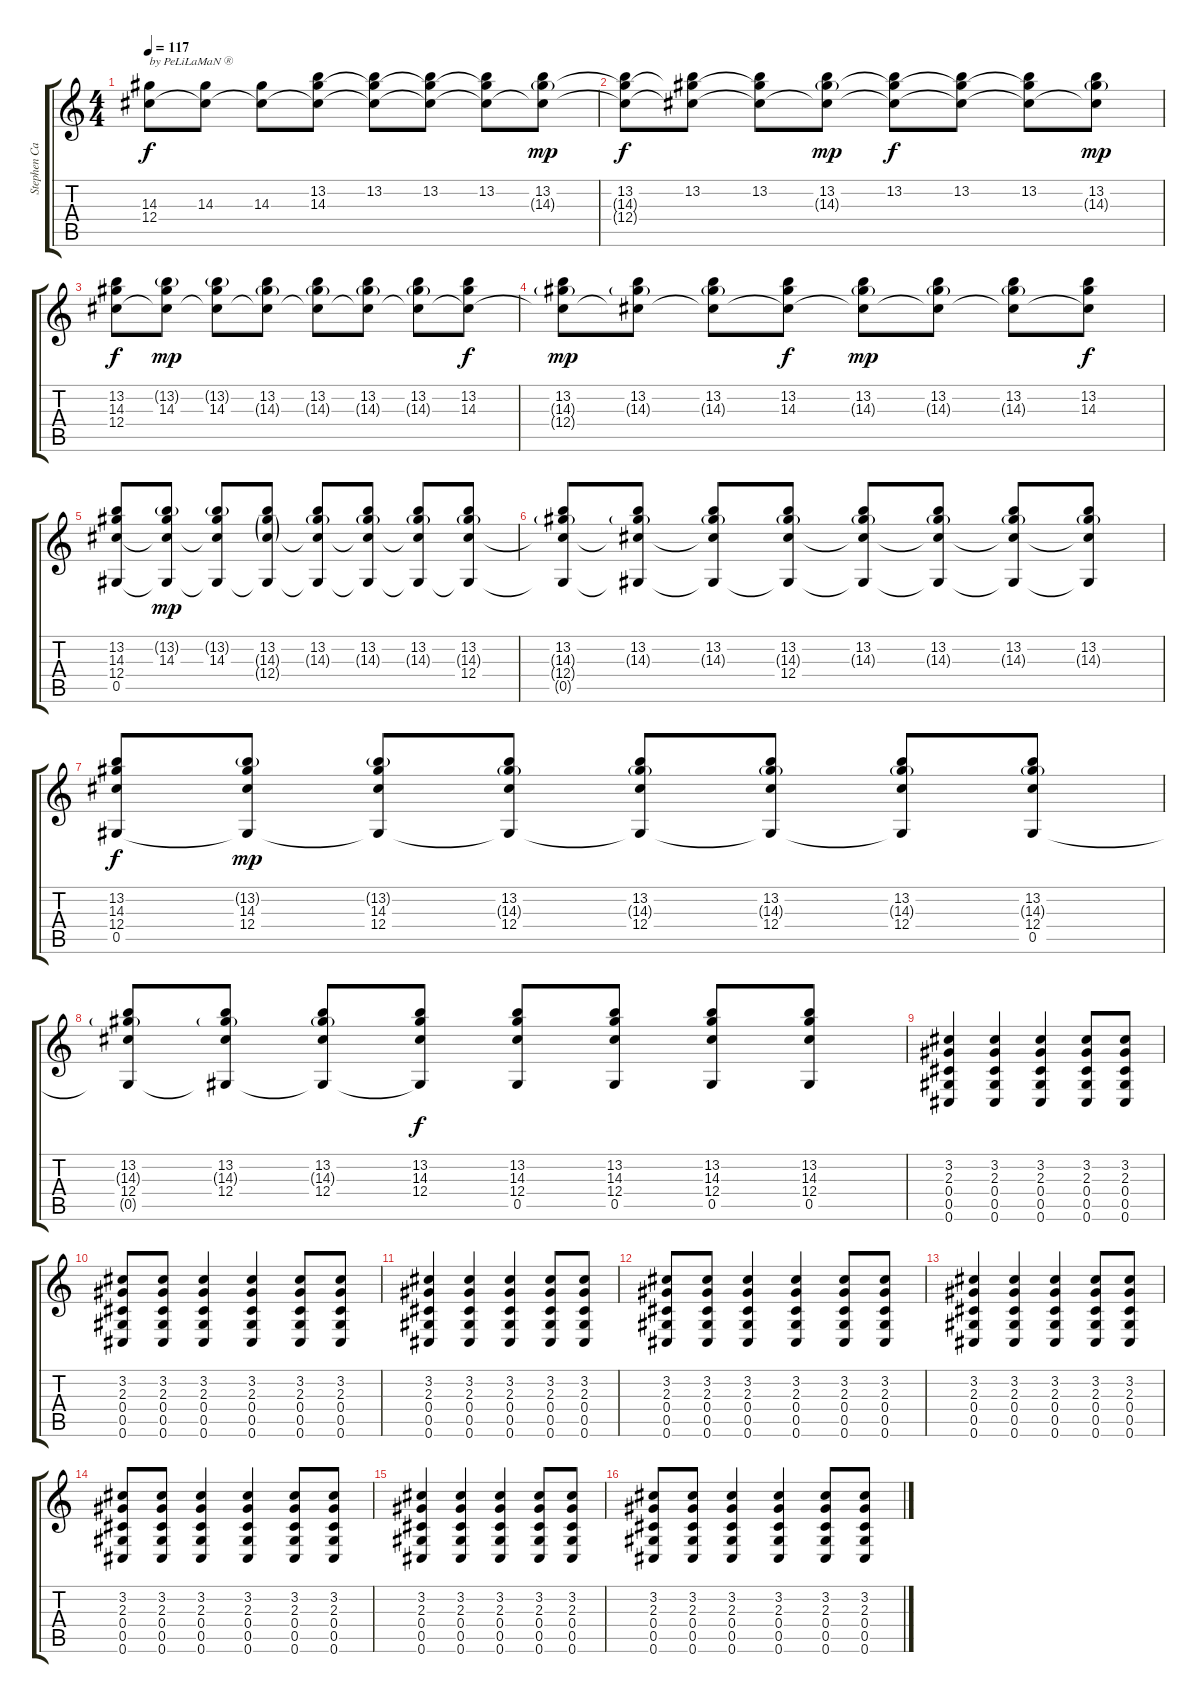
\track ("Stephen Carpenter" "Stephen Ca") {instrument electricguitarjazz}
\staff {score tabs}
\tuning (Eb4 Bb3 Gb3 Db3 Ab2 Db2) {hide}
\ts (4 4)
\tempo 117
\clef g2
\ks c
(14.3 12.4).8{txt "by PeLiLaMaN ®" dy f instrument electricguitarjazz} (14.3 12.4{t}).8 (14.3 12.4{t}).8 (13.2 14.3 12.4{t}).8 (13.2 14.3{t} 12.4{t}).8 (13.2 14.3{t} 12.4{t}).8 (13.2 14.3{t} 12.4{t}).8 (13.2 14.3{g} 12.4{t}).8{dy mp} |
(13.2 14.3{t} 12.4{t}).8{dy f} (13.2 14.3{t} 12.4{t}).8 (13.2 14.3{t} 12.4{t}).8 (13.2 14.3{g} 12.4{t}).8{dy mp} (13.2 14.3{t} 12.4{t}).8{dy f} (13.2 14.3{t} 12.4{t}).8 (13.2 14.3{t} 12.4{t}).8 (13.2 14.3{g} 12.4{t}).8{dy mp} |
(13.2 14.3 12.4).8{dy f} (13.2{g} 14.3 12.4{t}).8{dy mp} (13.2{g} 14.3 12.4{t}).8 (13.2 14.3{g} 12.4{t}).8 (13.2 14.3{g} 12.4{t}).8 (13.2 14.3{g} 12.4{t}).8 (13.2 14.3{g} 12.4{t}).8 (13.2 14.3 12.4{t}).8{dy f} |
(13.2 14.3{g} 12.4{t}).8{dy mp} (13.2 14.3{g} 12.4{t}).8 (13.2 14.3{g} 12.4{t}).8 (13.2 14.3 12.4{t}).8{dy f} (13.2 14.3{g} 12.4{t}).8{dy mp} (13.2 14.3{g} 12.4{t}).8 (13.2 14.3{g} 12.4{t}).8 (13.2 14.3 12.4{t}).8{dy f} |
(13.2 14.3 12.4 0.5).8 (13.2{g} 14.3 12.4{t} 0.5{t}).8{dy mp} (13.2{g} 14.3 12.4{t} 0.5{t}).8 (13.2 14.3{g} 12.4{g} 0.5{t}).8 (13.2 14.3{g} 12.4{t} 0.5{t}).8 (13.2 14.3{g} 12.4{t} 0.5{t}).8 (13.2 14.3{g} 12.4{t} 0.5{t}).8 (13.2 14.3{g} 12.4 0.5{t}).8 |
(13.2 14.3{g} 12.4{t} 0.5{t}).8 (13.2 14.3{g} 12.4{t} 0.5{t}).8 (13.2 14.3{g} 12.4{t} 0.5{t}).8 (13.2 14.3{g} 12.4 0.5{t}).8 (13.2 14.3{g} 12.4{t} 0.5{t}).8 (13.2 14.3{g} 12.4{t} 0.5{t}).8 (13.2 14.3{g} 12.4{t} 0.5{t}).8 (13.2 14.3{g} 12.4{t} 0.5{t}).8 |
(13.2 14.3 12.4 0.5).8{dy f} (13.2{g} 14.3 12.4 0.5{t}).8{dy mp} (13.2{g} 14.3 12.4 0.5{t}).8 (13.2 14.3{g} 12.4 0.5{t}).8 (13.2 14.3{g} 12.4 0.5{t}).8 (13.2 14.3{g} 12.4 0.5{t}).8 (13.2 14.3{g} 12.4 0.5{t}).8 (13.2 14.3{g} 12.4 0.5).8 |
(13.2 14.3{g} 12.4 0.5{t}).8 (13.2 14.3{g} 12.4 0.5{t}).8 (13.2 14.3{g} 12.4 0.5{t}).8 (13.2 14.3 12.4 0.5{t}).8{dy f} (13.2 14.3 12.4 0.5).8 (13.2 14.3 12.4 0.5).8 (13.2 14.3 12.4 0.5).8 (13.2 14.3 12.4 0.5).8 |
(3.2 2.3 0.4 0.5 0.6).4{volume 14 balance 16 instrument distortionguitar} (3.2 2.3 0.4 0.5 0.6).4 (3.2 2.3 0.4 0.5 0.6).4 (3.2 2.3 0.4 0.5 0.6).8 (3.2 2.3 0.4 0.5 0.6).8 |
(3.2 2.3 0.4 0.5 0.6).8 (3.2 2.3 0.4 0.5 0.6).8 (3.2 2.3 0.4 0.5 0.6).4 (3.2 2.3 0.4 0.5 0.6).4 (3.2 2.3 0.4 0.5 0.6).8 (3.2 2.3 0.4 0.5 0.6).8 |
(3.2 2.3 0.4 0.5 0.6).4 (3.2 2.3 0.4 0.5 0.6).4 (3.2 2.3 0.4 0.5 0.6).4 (3.2 2.3 0.4 0.5 0.6).8 (3.2 2.3 0.4 0.5 0.6).8 |
(3.2 2.3 0.4 0.5 0.6).8 (3.2 2.3 0.4 0.5 0.6).8 (3.2 2.3 0.4 0.5 0.6).4 (3.2 2.3 0.4 0.5 0.6).4 (3.2 2.3 0.4 0.5 0.6).8 (3.2 2.3 0.4 0.5 0.6).8 |
(3.2 2.3 0.4 0.5 0.6).4 (3.2 2.3 0.4 0.5 0.6).4 (3.2 2.3 0.4 0.5 0.6).4 (3.2 2.3 0.4 0.5 0.6).8 (3.2 2.3 0.4 0.5 0.6).8 |
(3.2 2.3 0.4 0.5 0.6).8 (3.2 2.3 0.4 0.5 0.6).8 (3.2 2.3 0.4 0.5 0.6).4 (3.2 2.3 0.4 0.5 0.6).4 (3.2 2.3 0.4 0.5 0.6).8 (3.2 2.3 0.4 0.5 0.6).8 |
(3.2 2.3 0.4 0.5 0.6).4 (3.2 2.3 0.4 0.5 0.6).4 (3.2 2.3 0.4 0.5 0.6).4 (3.2 2.3 0.4 0.5 0.6).8 (3.2 2.3 0.4 0.5 0.6).8 |
(3.2 2.3 0.4 0.5 0.6).8 (3.2 2.3 0.4 0.5 0.6).8 (3.2 2.3 0.4 0.5 0.6).4 (3.2 2.3 0.4 0.5 0.6).4 (3.2 2.3 0.4 0.5 0.6).8 (3.2 2.3 0.4 0.5 0.6).8
